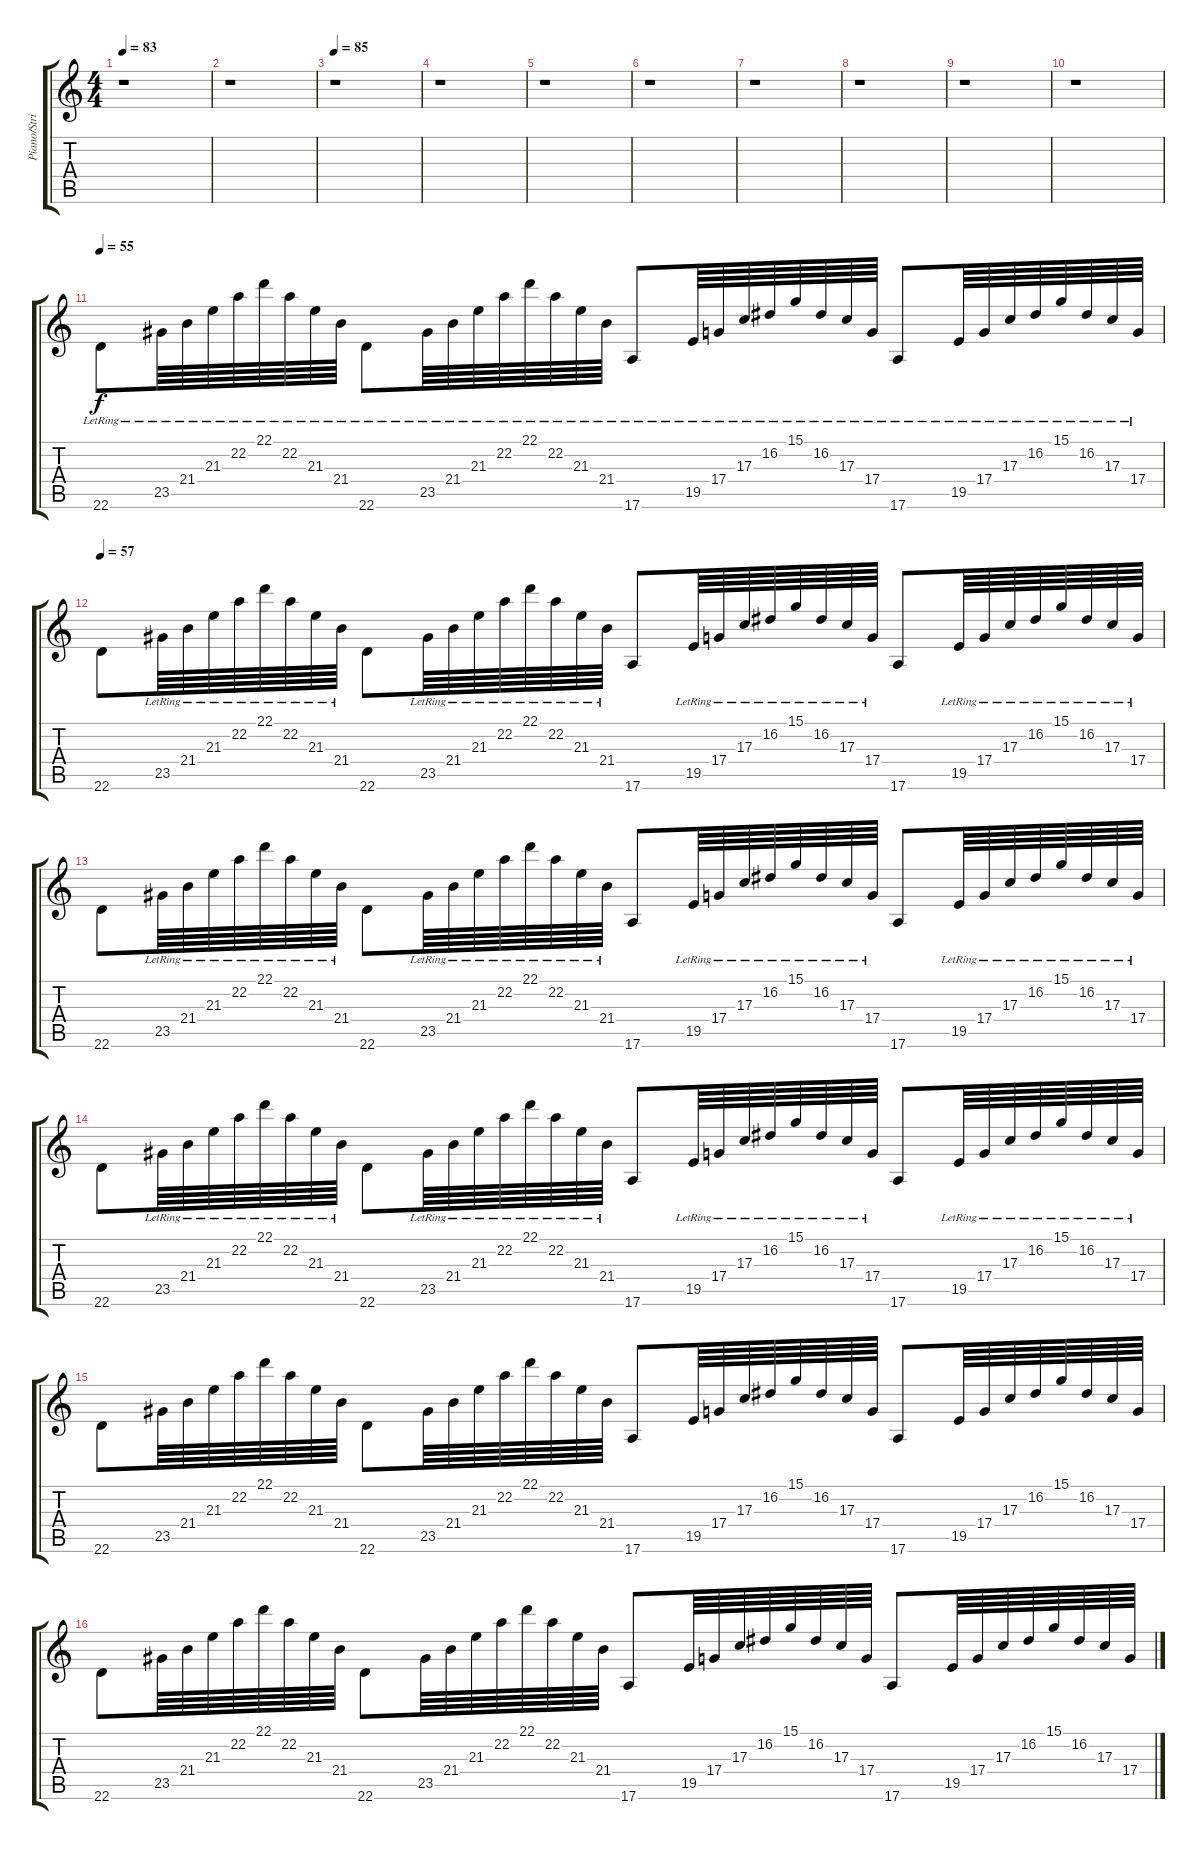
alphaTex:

\track ("Piano/String" "Piano/Stri") {instrument orchestralharp}
\staff {score tabs}
\tuning (E4 B3 G3 D3 A2 E2) {hide}
\ts (4 4)
\tempo 83
\clef g2
\ks c
r.1{dy f} |
r.1 |
\tempo 85
r.1 |
r.1 |
r.1 |
r.1 |
r.1 |
r.1 |
r.1 |
r.1 |
\tempo 55
22.6{lr}.8 23.5{lr}.64 21.4{lr}.64 21.3{lr}.64 22.2{lr}.64 22.1{lr}.64 22.2{lr}.64 21.3{lr}.64 21.4{lr}.64 22.6{lr}.8 23.5{lr}.64 21.4{lr}.64 21.3{lr}.64 22.2{lr}.64 22.1{lr}.64 22.2{lr}.64 21.3{lr}.64 21.4{lr}.64 17.6{lr}.8 19.5{lr}.64 17.4{lr}.64 17.3{lr}.64 16.2{lr}.64 15.1{lr}.64 16.2{lr}.64 17.3{lr}.64 17.4{lr}.64 17.6{lr}.8 19.5{lr}.64 17.4{lr}.64 17.3{lr}.64 16.2{lr}.64 15.1{lr}.64 16.2{lr}.64 17.3{lr}.64 17.4{lr}.64 |
\tempo 57
22.6.8 23.5{lr}.64 21.4{lr}.64 21.3{lr}.64 22.2{lr}.64 22.1{lr}.64 22.2{lr}.64 21.3{lr}.64 21.4{lr}.64 22.6.8 23.5{lr}.64 21.4{lr}.64 21.3{lr}.64 22.2{lr}.64 22.1{lr}.64 22.2{lr}.64 21.3{lr}.64 21.4{lr}.64 17.6.8 19.5{lr}.64 17.4{lr}.64 17.3{lr}.64 16.2{lr}.64 15.1{lr}.64 16.2{lr}.64 17.3{lr}.64 17.4{lr}.64 17.6.8 19.5{lr}.64 17.4{lr}.64 17.3{lr}.64 16.2{lr}.64 15.1{lr}.64 16.2{lr}.64 17.3{lr}.64 17.4{lr}.64 |
22.6.8 23.5{lr}.64 21.4{lr}.64 21.3{lr}.64 22.2{lr}.64 22.1{lr}.64 22.2{lr}.64 21.3{lr}.64 21.4{lr}.64 22.6.8 23.5{lr}.64 21.4{lr}.64 21.3{lr}.64 22.2{lr}.64 22.1{lr}.64 22.2{lr}.64 21.3{lr}.64 21.4{lr}.64 17.6.8 19.5{lr}.64 17.4{lr}.64 17.3{lr}.64 16.2{lr}.64 15.1{lr}.64 16.2{lr}.64 17.3{lr}.64 17.4{lr}.64 17.6.8 19.5{lr}.64 17.4{lr}.64 17.3{lr}.64 16.2{lr}.64 15.1{lr}.64 16.2{lr}.64 17.3{lr}.64 17.4{lr}.64 |
22.6.8 23.5{lr}.64 21.4{lr}.64 21.3{lr}.64 22.2{lr}.64 22.1{lr}.64 22.2{lr}.64 21.3{lr}.64 21.4{lr}.64 22.6.8 23.5{lr}.64 21.4{lr}.64 21.3{lr}.64 22.2{lr}.64 22.1{lr}.64 22.2{lr}.64 21.3{lr}.64 21.4{lr}.64 17.6.8 19.5{lr}.64 17.4{lr}.64 17.3{lr}.64 16.2{lr}.64 15.1{lr}.64 16.2{lr}.64 17.3{lr}.64 17.4{lr}.64 17.6.8 19.5{lr}.64 17.4{lr}.64 17.3{lr}.64 16.2{lr}.64 15.1{lr}.64 16.2{lr}.64 17.3{lr}.64 17.4{lr}.64 |
22.6.8{instrument stringensemble1} 23.5.64 21.4.64 21.3.64 22.2.64 22.1.64 22.2.64 21.3.64 21.4.64 22.6.8 23.5.64 21.4.64 21.3.64 22.2.64 22.1.64 22.2.64 21.3.64 21.4.64 17.6.8 19.5.64 17.4.64 17.3.64 16.2.64 15.1.64 16.2.64 17.3.64 17.4.64 17.6.8 19.5.64 17.4.64 17.3.64 16.2.64 15.1.64 16.2.64 17.3.64 17.4.64 |
22.6.8 23.5.64 21.4.64 21.3.64 22.2.64 22.1.64 22.2.64 21.3.64 21.4.64 22.6.8 23.5.64 21.4.64 21.3.64 22.2.64 22.1.64 22.2.64 21.3.64 21.4.64 17.6.8 19.5.64 17.4.64 17.3.64 16.2.64 15.1.64 16.2.64 17.3.64 17.4.64 17.6.8 19.5.64 17.4.64 17.3.64 16.2.64 15.1.64 16.2.64 17.3.64 17.4.64
